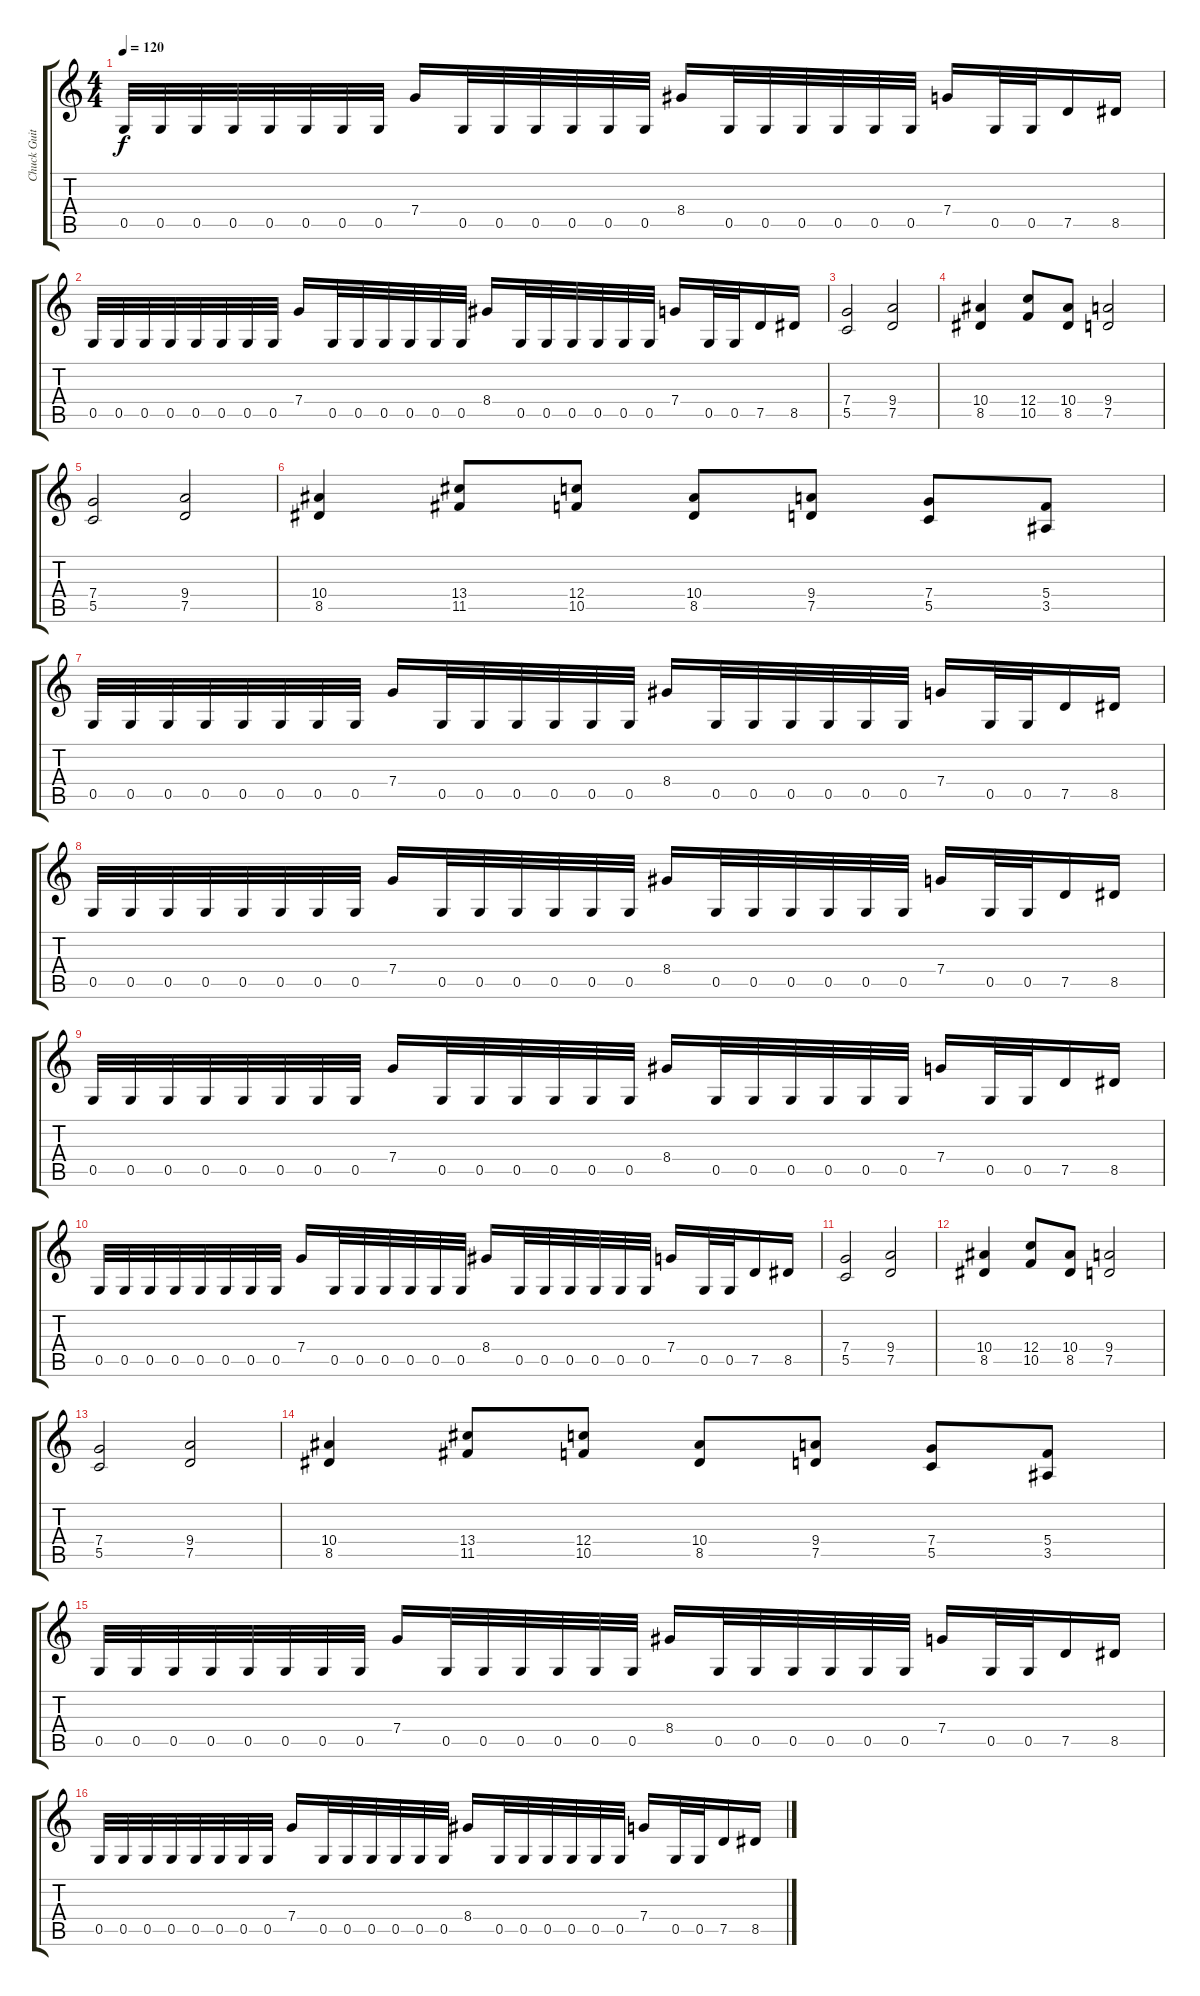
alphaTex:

\track ("Chuck Guitar 2" "Chuck Guit") {instrument distortionguitar}
\staff {score tabs}
\tuning (D4 A3 F3 C3 G2 D2) {hide}
\ts (4 4)
\tempo 120
\clef g2
\ks c
0.5.32{dy f} 0.5.32 0.5.32 0.5.32 0.5.32 0.5.32 0.5.32 0.5.32 7.4.16 0.5.32 0.5.32 0.5.32 0.5.32 0.5.32 0.5.32 8.4.16 0.5.32 0.5.32 0.5.32 0.5.32 0.5.32 0.5.32 7.4.16 0.5.32 0.5.32 7.5.16 8.5.16 |
0.5.32 0.5.32 0.5.32 0.5.32 0.5.32 0.5.32 0.5.32 0.5.32 7.4.16 0.5.32 0.5.32 0.5.32 0.5.32 0.5.32 0.5.32 8.4.16 0.5.32 0.5.32 0.5.32 0.5.32 0.5.32 0.5.32 7.4.16 0.5.32 0.5.32 7.5.16 8.5.16 |
(7.4 5.5).2 (9.4 7.5).2 |
(10.4 8.5).4 (12.4 10.5).8 (10.4 8.5).8 (9.4 7.5).2 |
(7.4 5.5).2 (9.4 7.5).2 |
(10.4 8.5).4 (13.4 11.5).8 (12.4 10.5).8 (10.4 8.5).8 (9.4 7.5).8 (7.4 5.5).8 (5.4 3.5).8 |
0.5.32 0.5.32 0.5.32 0.5.32 0.5.32 0.5.32 0.5.32 0.5.32 7.4.16 0.5.32 0.5.32 0.5.32 0.5.32 0.5.32 0.5.32 8.4.16 0.5.32 0.5.32 0.5.32 0.5.32 0.5.32 0.5.32 7.4.16 0.5.32 0.5.32 7.5.16 8.5.16 |
0.5.32 0.5.32 0.5.32 0.5.32 0.5.32 0.5.32 0.5.32 0.5.32 7.4.16 0.5.32 0.5.32 0.5.32 0.5.32 0.5.32 0.5.32 8.4.16 0.5.32 0.5.32 0.5.32 0.5.32 0.5.32 0.5.32 7.4.16 0.5.32 0.5.32 7.5.16 8.5.16 |
0.5.32 0.5.32 0.5.32 0.5.32 0.5.32 0.5.32 0.5.32 0.5.32 7.4.16 0.5.32 0.5.32 0.5.32 0.5.32 0.5.32 0.5.32 8.4.16 0.5.32 0.5.32 0.5.32 0.5.32 0.5.32 0.5.32 7.4.16 0.5.32 0.5.32 7.5.16 8.5.16 |
0.5.32 0.5.32 0.5.32 0.5.32 0.5.32 0.5.32 0.5.32 0.5.32 7.4.16 0.5.32 0.5.32 0.5.32 0.5.32 0.5.32 0.5.32 8.4.16 0.5.32 0.5.32 0.5.32 0.5.32 0.5.32 0.5.32 7.4.16 0.5.32 0.5.32 7.5.16 8.5.16 |
(7.4 5.5).2 (9.4 7.5).2 |
(10.4 8.5).4 (12.4 10.5).8 (10.4 8.5).8 (9.4 7.5).2 |
(7.4 5.5).2 (9.4 7.5).2 |
(10.4 8.5).4 (13.4 11.5).8 (12.4 10.5).8 (10.4 8.5).8 (9.4 7.5).8 (7.4 5.5).8 (5.4 3.5).8 |
0.5.32 0.5.32 0.5.32 0.5.32 0.5.32 0.5.32 0.5.32 0.5.32 7.4.16 0.5.32 0.5.32 0.5.32 0.5.32 0.5.32 0.5.32 8.4.16 0.5.32 0.5.32 0.5.32 0.5.32 0.5.32 0.5.32 7.4.16 0.5.32 0.5.32 7.5.16 8.5.16 |
0.5.32 0.5.32 0.5.32 0.5.32 0.5.32 0.5.32 0.5.32 0.5.32 7.4.16 0.5.32 0.5.32 0.5.32 0.5.32 0.5.32 0.5.32 8.4.16 0.5.32 0.5.32 0.5.32 0.5.32 0.5.32 0.5.32 7.4.16 0.5.32 0.5.32 7.5.16 8.5.16
